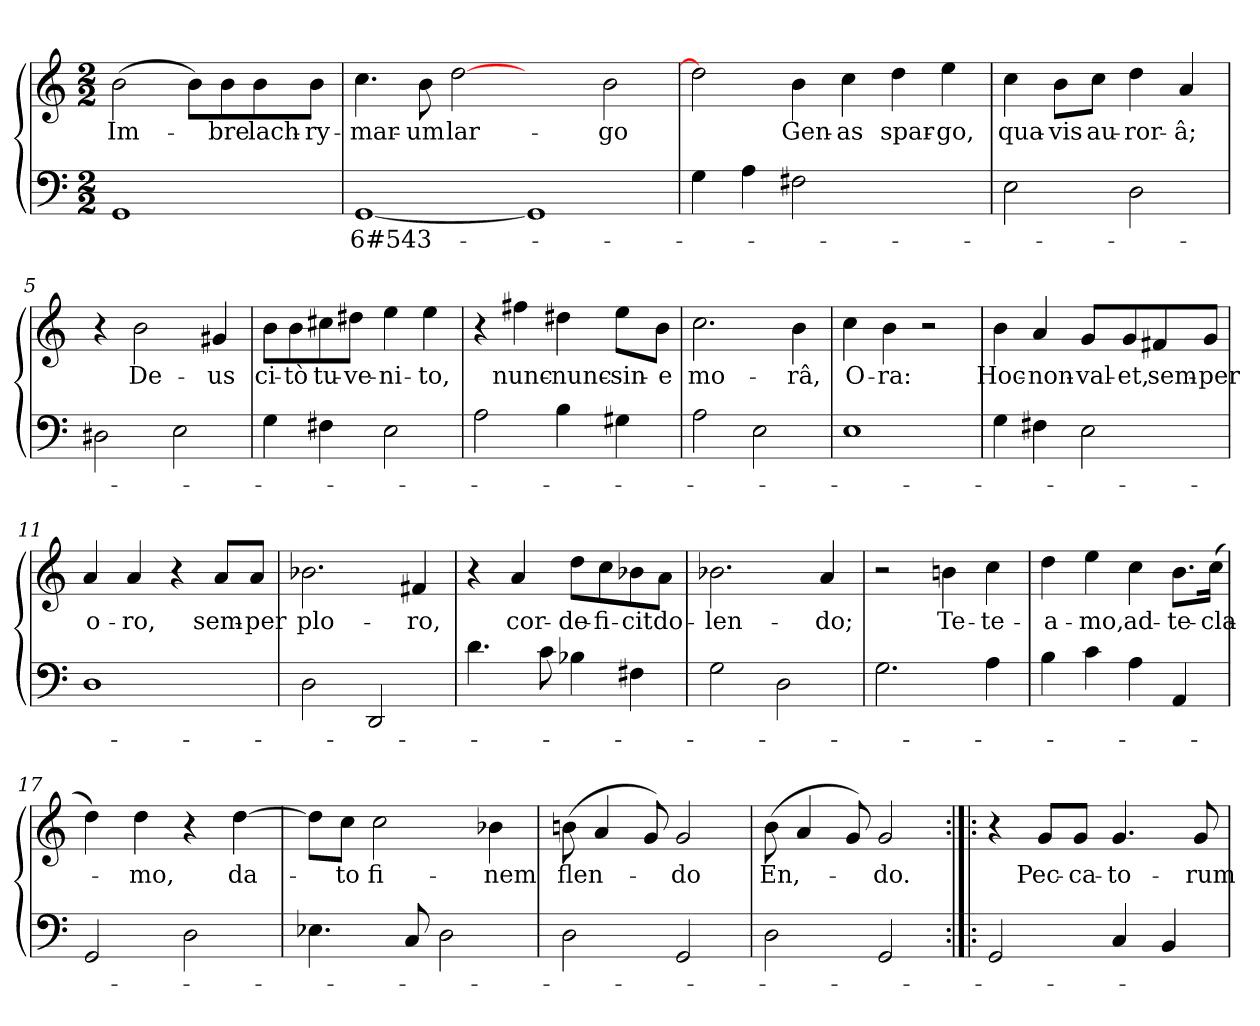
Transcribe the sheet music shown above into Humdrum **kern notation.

**kern	**text	**kern	**text
*part2	*part2	*part1	*part1
*staff2	*staff2	*staff1	*staff1
*clefF4	*	*clefG2	*
*k[]	*	*k[]	*
*C:	*	*C:	*
*M2/2	*	*M2/2	*
=1	=1	=1	=1
!	!	!	!LO:LY:i
1GG/	.	(2b\	Im-
.	.	8b\L)	.
!	!	!	!LO:LY:i
.	.	8b\	-bre
!	!	!	!LO:LY:i
.	.	8b\	lach-
!	!	!	!LO:LY:i
.	.	8b\J	-ry-
=2	=2	=2	=2
!	!	!	!LO:LY:i
[1GG/	6#543-	4.cc\	-mar-
!	!	!	!LO:LY:i
.	.	8b\	-um
!	!	!	!LO:LY:i
.	.	[2dd\	lar-
1GG/]	.	2ryy	.
!	!	!	!LO:LY:i
.	.	2b\	-go
=3	=3	=3	=3
4G\	.	2dd\]	.
4A\	.	.	.
!	!	!	!LO:LY:i
2F#X\	.	4b\	Gen-
!	!	!	!LO:LY:i
.	.	4cc\	-as
!	!	!	!LO:LY:i
2ryy	.	4dd\	spar-
!	!	!	!LO:LY:i
.	.	4ee\	-go,
=4	=4	=4	=4
!	!	!	!LO:LY:i
2E\	.	4cc\	qua-
!	!	!	!LO:LY:i
.	.	8b\L	-vis
!	!	!	!LO:LY:i
.	.	8cc\J	au-
!	!	!	!LO:LY:i
2D\	.	4dd\	-ror-
!	!	!	!LO:LY:i
.	.	4a/	-â;
=5	=5	=5	=5
2D#X\	.	4r	.
!	!	!	!LO:LY:i
.	.	2b\	De-
2E\	.	.	.
!	!	!	!LO:LY:i
.	.	4g#X/	-us
!!LO:LB:g=z
=6	=6	=6	=6
!	!	!	!LO:LY:i
4G\	.	8b\L	ci-
!	!	!	!LO:LY:i
.	.	8b\	-tò
!	!	!	!LO:LY:i
4F#X\	.	8cc#X\	tu-
!	!	!	!LO:LY:i
.	.	8dd#X\J	ve-
!	!	!	!LO:LY:i
2E\	.	4ee\	-ni-
!	!	!	!LO:LY:i
.	.	4ee\	-to,
=7	=7	=7	=7
2A\	.	4r	.
!	!	!	!LO:LY:i
.	.	4ff#X\	nunc-
!	!	!	!LO:LY:i
4B\	.	4dd#X\	nunc-
!	!	!	!LO:LY:i
4G#X\	.	8ee\L	sin-
!	!	!	!LO:LY:i
.	.	8b\J	-e
=8	=8	=8	=8
!	!	!	!LO:LY:i
2A\	.	2.cc\	mo-
2E\	.	.	.
!	!	!	!LO:LY:i
.	.	4b\	-râ,
=9	=9	=9	=9
!	!	!	!LO:LY:i
1E\	.	4cc\	O-
!	!	!	!LO:LY:i
.	.	4b\	-ra:
.	.	2r	.
=10	=10	=10	=10
!	!	!	!LO:LY:i
4G\	.	4b\	Hoc-
!	!	!	!LO:LY:i
4F#X\	.	4a/	non-
!	!	!	!LO:LY:i
2E\	.	8g/L	val-
!	!	!	!LO:LY:i
.	.	8g/	-et,
!	!	!	!LO:LY:i
.	.	8f#X/	sem-
!	!	!	!LO:LY:i
.	.	8g/J	-per
!!LO:LB:g=z
=11	=11	=11	=11
!	!	!	!LO:LY:i
1D\	.	4a/	o-
!	!	!	!LO:LY:i
.	.	4a/	-ro,
.	.	4r	.
!	!	!	!LO:LY:i
.	.	8a/L	sem-
!	!	!	!LO:LY:i
.	.	8a/J	-per
=12	=12	=12	=12
!	!	!	!LO:LY:i
2D\	.	2.b-X\	plo-
2DD/	.	.	.
!	!	!	!LO:LY:i
.	.	4f#X/	-ro,
=13	=13	=13	=13
4.d\	.	4r	.
!	!	!	!LO:LY:i
.	.	4a/	cor-
8c\	.	.	.
!	!	!	!LO:LY:i
4B-X\	.	8dd\L	de-
!	!	!	!LO:LY:i
.	.	8cc\	-fi-
!	!	!	!LO:LY:i
4F#X\	.	8b-X\	-cit
!	!	!	!LO:LY:i
.	.	8a\J	do-
=14	=14	=14	=14
!	!	!	!LO:LY:i
2G\	.	2.b-X\	-len-
2D\	.	.	.
!	!	!	!LO:LY:i
.	.	4a/	-do;
=15	=15	=15	=15
2.G\	.	2r	.
!	!	!	!LO:LY:i
.	.	4bn\	Te-
!	!	!	!LO:LY:i
4A\	.	4cc\	te-
=16	=16	=16	=16
!	!	!	!LO:LY:i
4B\	.	4dd\	a-
!	!	!	!LO:LY:i
4c\	.	4ee\	-mo,
!	!	!	!LO:LY:i
4A\	.	4cc\	ad-
!	!	!	!LO:LY:i
4AA/	.	8.b\L	te-
!	!	!	!LO:LY:i
.	.	(16cc\Jk	cla-
!!LO:LB:g=z
=17	=17	=17	=17
2GG/	.	4dd\)	.
!	!	!	!LO:LY:i
.	.	4dd\	-mo,
2D\	.	4r	.
!	!	!	!LO:LY:i
.	.	[4dd\	da-
=18	=18	=18	=18
4.E-X\	.	8dd\L]	.
!	!	!	!LO:LY:i
.	.	8cc\J	-to
!	!	!	!LO:LY:i
.	.	2cc\	fi-
8C/	.	.	.
2D\	.	.	.
!	!	!	!LO:LY:i
.	.	4b-X\	-nem
=19	=19	=19	=19
!	!	!	!LO:LY:i
2D\	.	(8bn\	flen-
.	.	4a/	.
.	.	8g/)	.
!	!	!	!LO:LY:i
2GG/	.	2g/	-do
=20	=20	=20	=20
!	!	!	!LO:LY:i
2D\	.	(8b\	En,-
.	.	4a/	.
.	.	8g/)	.
!	!	!	!LO:LY:i
2GG/	.	2g/	-do.
=21:|!|:	=21:|!|:	=21:|!|:	=21:|!|:
2GG/	.	4r	.
!	!	!	!LO:LY:i
.	.	8g/L	Pec-
!	!	!	!LO:LY:i
.	.	8g/J	-ca-
!	!	!	!LO:LY:i
4C/	.	4.g/	-to-
4BB/	.	.	.
!	!	!	!LO:LY:i
.	.	8g/	-rum
=	=	=	=
*-	*-	*-	*-
